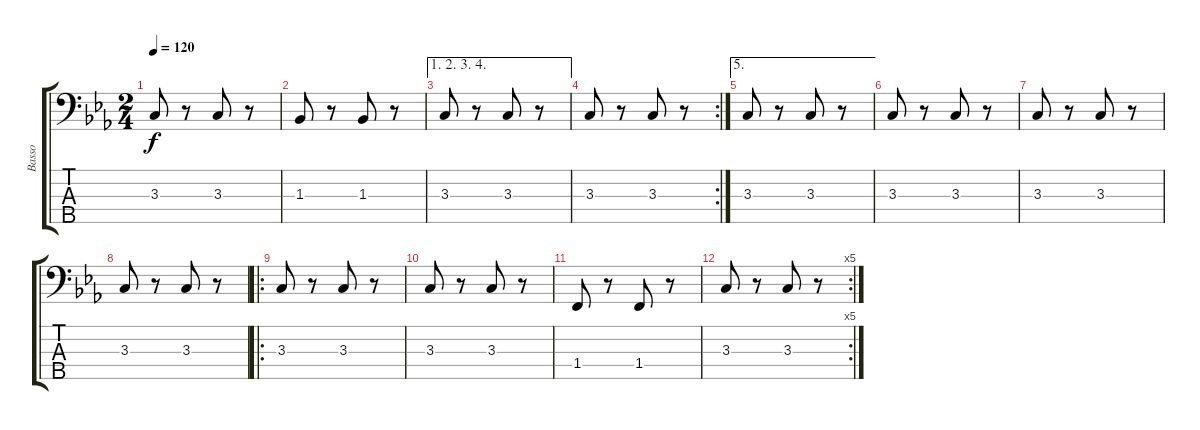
\track ("Basso" "Basso") {instrument electricbasspick}
\staff {score tabs}
\tuning (G2 D2 A1 E1 A0) {hide}
\ts (2 4)
\tempo 120
\clef f4
\ks eb
3.3.8{dy f} r.8 3.3.8 r.8 |
1.3.8 r.8 1.3.8 r.8 |
\ae (1 2 3 4)
3.3.8 r.8 3.3.8 r.8 |
\rc 2
3.3.8 r.8 3.3.8 r.8 |
\ae 5
3.3.8 r.8 3.3.8 r.8 |
3.3.8 r.8 3.3.8 r.8 |
3.3.8 r.8 3.3.8 r.8 |
3.3.8 r.8 3.3.8 r.8 |
\ro
3.3.8 r.8 3.3.8 r.8 |
3.3.8 r.8 3.3.8 r.8 |
1.4.8 r.8 1.4.8 r.8 |
\rc 5
3.3.8 r.8 3.3.8 r.8
